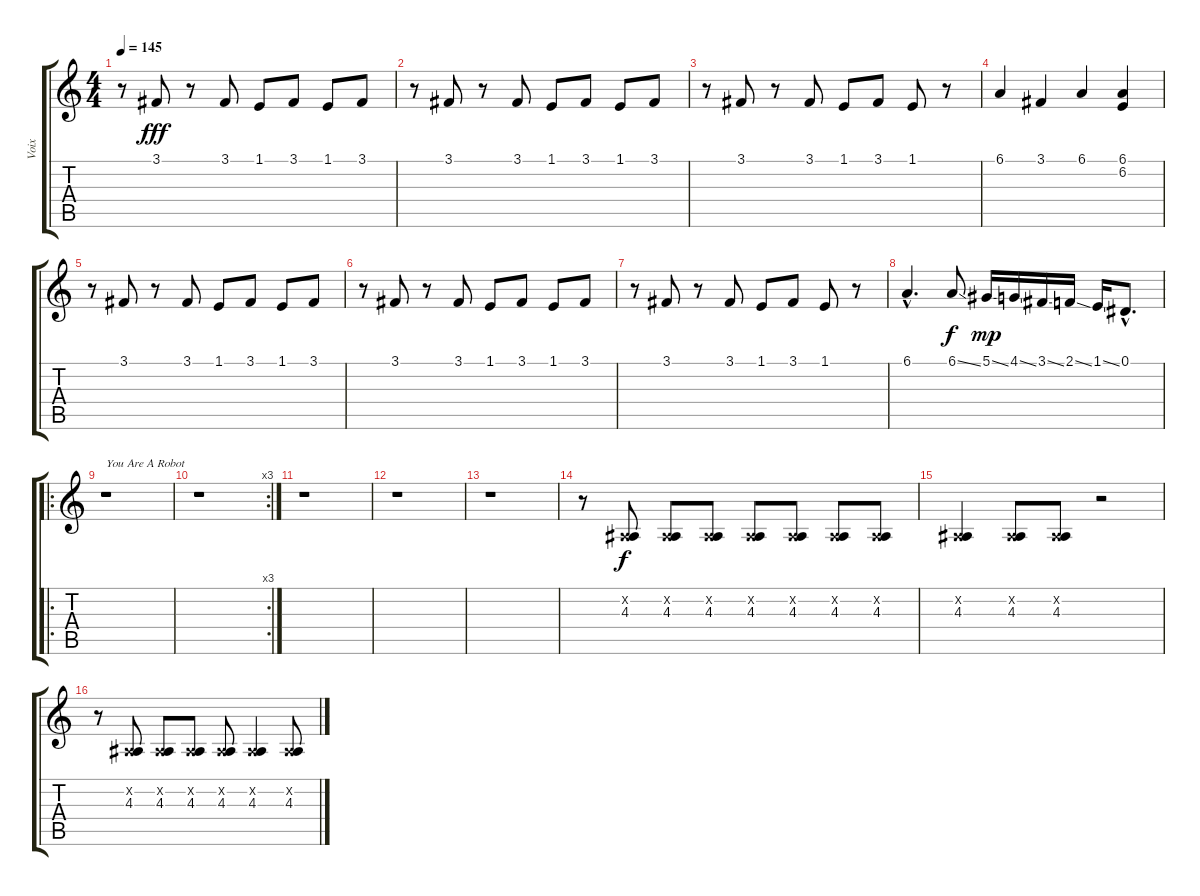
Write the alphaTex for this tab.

\track ("Voix" "Voix") {instrument synthbrass2}
\staff {score tabs}
\tuning (Eb4 Bb3 Gb3 Db3 Ab2 Eb2) {hide}
\ts (4 4)
\tempo 145
\clef g2
\ks c
r.8{dy f} 3.1.8{dy fff instrument synthbrass2} r.8 3.1.8 1.1.8 3.1.8 1.1.8 3.1.8 |
r.8 3.1.8 r.8 3.1.8 1.1.8 3.1.8 1.1.8 3.1.8 |
r.8 3.1.8 r.8 3.1.8 1.1.8 3.1.8 1.1.8 r.8 |
6.1.4 3.1.4 6.1.4 (6.1 6.2).4 |
r.8 3.1.8 r.8 3.1.8 1.1.8 3.1.8 1.1.8 3.1.8 |
r.8 3.1.8 r.8 3.1.8 1.1.8 3.1.8 1.1.8 3.1.8 |
r.8 3.1.8 r.8 3.1.8 1.1.8 3.1.8 1.1.8 r.8 |
6.1{hac}.4{d} 6.1{ss}.8{dy f} 5.1{ss}.16{dy mp} 4.1{ss}.16 3.1{ss}.16 2.1{ss}.16 1.1{ss}.16 0.1{hac}.8{d} |
\ro
r.1{txt "You Are A Robot"} |
\rc 3
r.1 |
r.1 |
r.1 |
r.1 |
r.8 (0.2{x} 4.3).8{dy f instrument guitarharmonics} (0.2{x} 4.3).8 (0.2{x} 4.3).8 (0.2{x} 4.3).8 (0.2{x} 4.3).8 (0.2{x} 4.3).8 (0.2{x} 4.3).8 |
(0.2{x} 4.3).4 (0.2{x} 4.3).8 (0.2{x} 4.3).8 r.2 |
r.8 (0.2{x} 4.3).8 (0.2{x} 4.3).8 (0.2{x} 4.3).8 (0.2{x} 4.3).8 (0.2{x} 4.3).4 (0.2{x} 4.3).8
